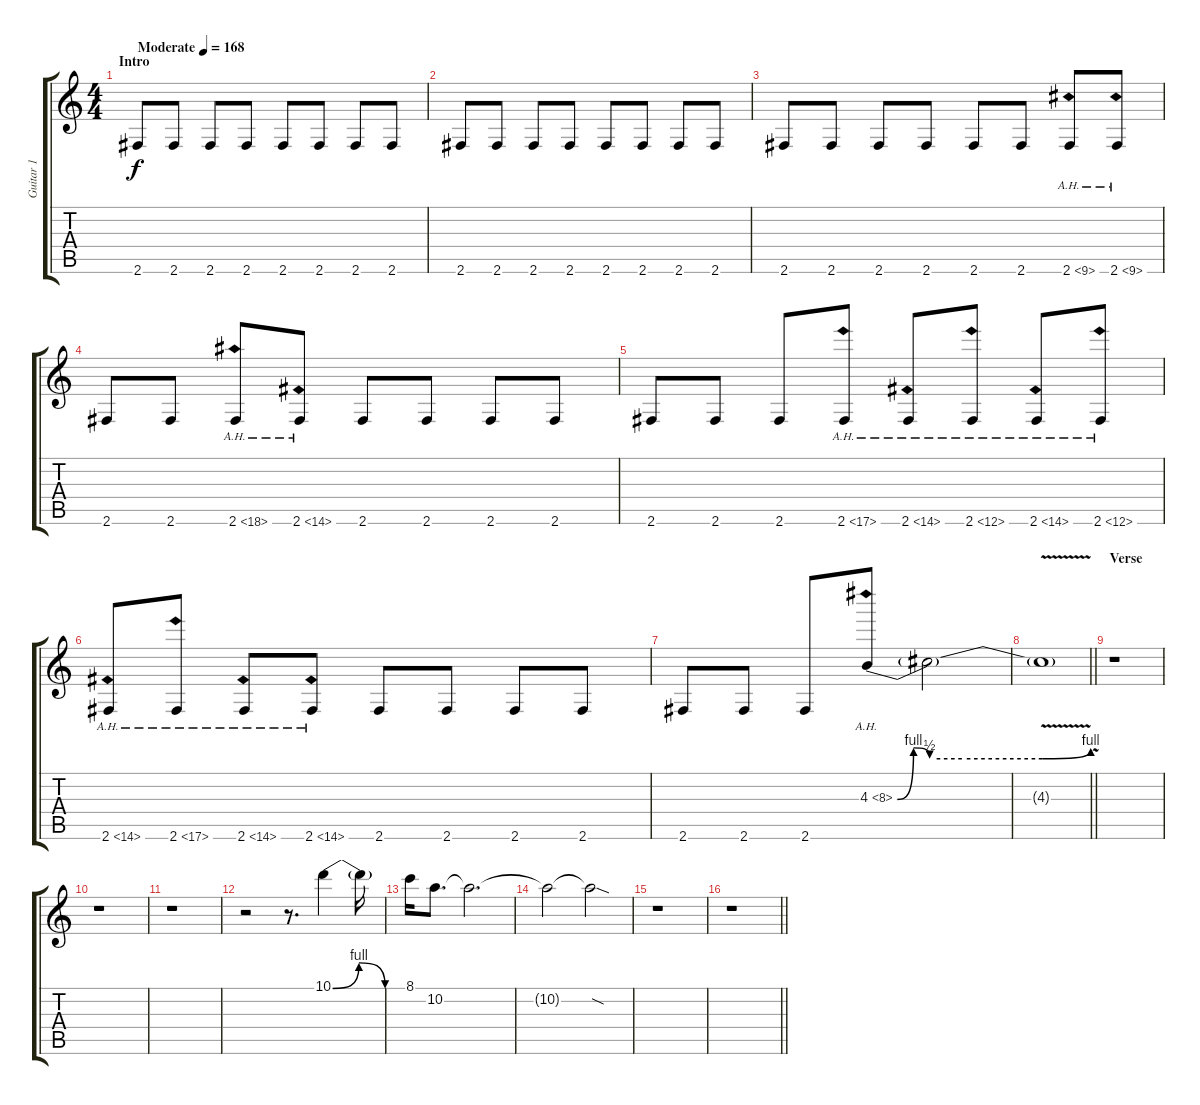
\track ("Guitar 1" "Guitar 1") {instrument distortionguitar}
\staff {score tabs}
\tuning (E4 B3 G3 D3 A2 E2) {hide}
\ts (4 4)
\section ("" "Intro")
\tempo (168 "Moderate")
\clef g2
\ks c
2.6.8{dy f instrument distortionguitar} 2.6.8 2.6.8 2.6.8 2.6.8 2.6.8 2.6.8 2.6.8 |
2.6.8 2.6.8 2.6.8 2.6.8 2.6.8 2.6.8 2.6.8 2.6.8 |
2.6.8 2.6.8 2.6.8 2.6.8 2.6.8 2.6.8 2.6{ah 7}.8 2.6{ah 7}.8 |
2.6.8 2.6.8 2.6{ah 16}.8 2.6{ah 12}.8 2.6.8 2.6.8 2.6.8 2.6.8 |
2.6.8 2.6.8 2.6.8 2.6{ah 15}.8 2.6{ah 12}.8 2.6{ah 10}.8 2.6{ah 12}.8 2.6{ah 10}.8 |
2.6{ah 12}.8 2.6{ah 15}.8 2.6{ah 12}.8 2.6{ah 12}.8 2.6.8 2.6.8 2.6.8 2.6.8 |
2.6.8 2.6.8 2.6.8 4.3{be (custom 0 0 5 4 10 2 20 2 45 2 60 4) ah 4}.8 4.3{t}.2 |
\barLineRight lightlight
4.3{v t}.1 |
\section ("" "Verse")
r.1 |
r.1 |
r.1 |
r.2 r.8{d} 10.1{be (bendrelease 0 0 15 4 31 4 60 0)}.4 10.1{t}.16 |
8.1.16 10.2.8{d} 10.2{t}.2{d} |
10.2{t}.2 10.2{sod t}.2 |
r.1 |
\barLineRight lightlight
r.1
